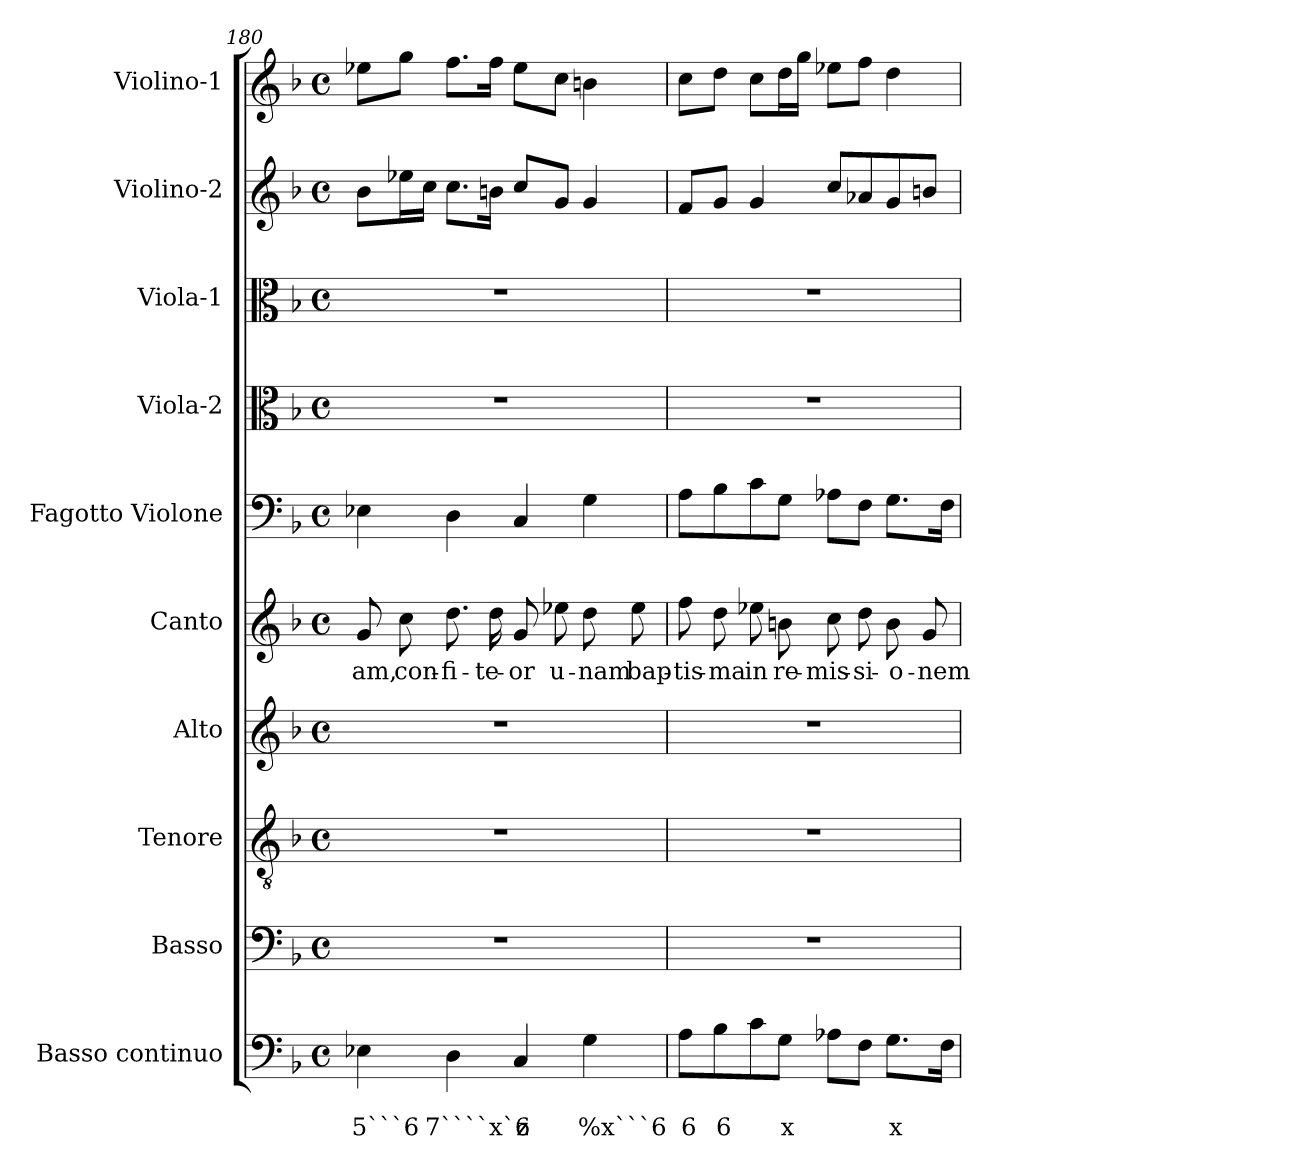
**kern	**text	**text	**kern	**kern	**kern	**kern	**text	**kern	**kern	**kern	**kern	**kern
*part10	*part10	*part10	*part9	*part8	*part7	*part6	*part6	*part5	*part4	*part3	*part2	*part1
*staff10	*staff10	*staff10	*staff9	*staff8	*staff7	*staff6	*staff6	*staff5	*staff4	*staff3	*staff2	*staff1
*I"Basso continuo	*	*	*I"Basso	*I"Tenore	*I"Alto	*I"Canto	*	*I"Fagotto Violone	*I"Viola-2	*I"Viola-1	*I"Violino-2	*I"Violino-1
*clefF4	*	*	*clefF4	*clefGv2	*clefG2	*clefG2	*	*clefF4	*clefC3	*clefC3	*clefG2	*clefG2
*k[b-]	*	*	*k[b-]	*k[b-]	*k[b-]	*k[b-]	*	*k[b-]	*k[b-]	*k[b-]	*k[b-]	*k[b-]
*F:	*	*	*F:	*F:	*F:	*F:	*	*F:	*F:	*F:	*F:	*F:
*M4/4	*	*	*M4/4	*M4/4	*M4/4	*M4/4	*	*M4/4	*M4/4	*M4/4	*M4/4	*M4/4
*met(c)	*	*	*met(c)	*met(c)	*met(c)	*met(c)	*	*met(c)	*met(c)	*met(c)	*met(c)	*met(c)
=180	=180	=180	=180	=180	=180	=180	=180	=180	=180	=180	=180	=180
!	!	!LO:LY:b	!	!	!	!	!	!	!	!	!	!
!	!	!	!	!	!	!	!LO:LY:b	!	!	!	!	!
4E-X\	.	5```6	1r	1r	1r	8g/	-am,	4E-X\	1r	1r	8b-\L	8ee-X\L
!	!	!	!	!	!	!	!LO:LY:b	!	!	!	!	!
.	.	.	.	.	.	8cc\	con-	.	.	.	16ee-X\L	8gg\J
.	.	.	.	.	.	.	.	.	.	.	16cc\JJ	.
!	!	!LO:LY:b	!	!	!	!	!	!	!	!	!	!
!	!	!	!	!	!	!	!LO:LY:b	!	!	!	!	!
4D\	.	7````x`6	.	.	.	8.dd\	-fi-	4D\	.	.	8.cc\L	8.ff\L
!	!	!	!	!	!	!	!LO:LY:b	!	!	!	!	!
.	.	.	.	.	.	16dd\	-te-	.	.	.	16bn\Jk	16ff\Jk
!	!	!LO:LY:b	!	!	!	!	!	!	!	!	!	!
!	!	!	!	!	!	!	!LO:LY:b	!	!	!	!	!
4C/	.	z	.	.	.	8g/	-or	4C/	.	.	8cc/L	8ee-\L
!	!	!	!	!	!	!	!LO:LY:b	!	!	!	!	!
.	.	.	.	.	.	8ee-X\	u-	.	.	.	8g/J	8cc\J
!	!	!LO:LY:b	!	!	!	!	!	!	!	!	!	!
!	!	!	!	!	!	!	!LO:LY:b	!	!	!	!	!
4G\	.	%x```6	.	.	.	8dd\	-nam	4G\	.	.	4g/	4bn\
!	!	!	!	!	!	!	!LO:LY:b	!	!	!	!	!
.	.	.	.	.	.	8ee-\	bap-	.	.	.	.	.
=181	=181	=181	=181	=181	=181	=181	=181	=181	=181	=181	=181	=181
!	!	!LO:LY:b	!	!	!	!	!	!	!	!	!	!
!	!	!	!	!	!	!	!LO:LY:b	!	!	!	!	!
8A\L	.	6	1r	1r	1r	8ff\	-tis-	8A\L	1r	1r	8f/L	8cc\L
!	!	!LO:LY:b	!	!	!	!	!	!	!	!	!	!
!	!	!	!	!	!	!	!LO:LY:b	!	!	!	!	!
8B-\	.	6	.	.	.	8dd\	-ma	8B-\	.	.	8g/J	8dd\J
!	!	!	!	!	!	!	!LO:LY:b	!	!	!	!	!
8c\	.	.	.	.	.	8ee-X\	in	8c\	.	.	4g/	8cc\L
!	!	!LO:LY:b	!	!	!	!	!	!	!	!	!	!
!	!	!	!	!	!	!	!LO:LY:b	!	!	!	!	!
8G\J	.	x	.	.	.	8bn\	re-	8G\J	.	.	.	16dd\L
.	.	.	.	.	.	.	.	.	.	.	.	16gg\JJ
!	!	!	!	!	!	!	!LO:LY:b	!	!	!	!	!
8A-X\L	.	.	.	.	.	8cc\	-mis-	8A-X\L	.	.	8cc/L	8ee-X\L
!	!	!	!	!	!	!	!LO:LY:b	!	!	!	!	!
8F\J	.	.	.	.	.	8dd\	-si-	8F\J	.	.	8a-X/	8ff\J
!	!	!LO:LY:b	!	!	!	!	!	!	!	!	!	!
!	!	!	!	!	!	!	!LO:LY:b	!	!	!	!	!
8.G\L	.	x	.	.	.	8b\	-o-	8.G\L	.	.	8g/	4dd\
!	!	!	!	!	!	!	!LO:LY:b	!	!	!	!	!
.	.	.	.	.	.	8g/	-nem	.	.	.	8bn/J	.
16F\Jk	.	.	.	.	.	.	.	16F\Jk	.	.	.	.
=	=	=	=	=	=	=	=	=	=	=	=	=
*-	*-	*-	*-	*-	*-	*-	*-	*-	*-	*-	*-	*-
